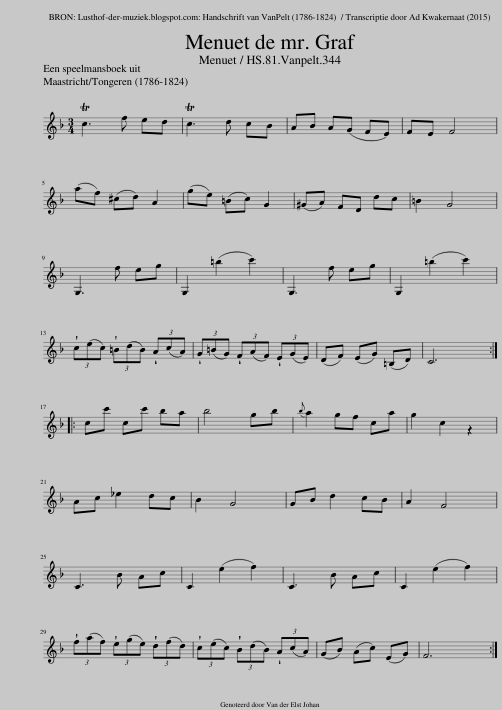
X:1
L:1/8
Q:1/4=104
M:3/4
I:linebreak $
K:F
V:1 treble
V:1
 Tc3 f ed | Tc3 d cB | AB A(G FE) | FE F4 |$ (af) (^cd) A2 | %5
 (ge) (=Bc) G2 | (^GA) FD dc | =B2 G4 |$ G,3 f eg | G,2 (=b2 c'2) | %10
 G,3 f eg | G,2 (=b2 c'2) |$ (3!wedge!c(ec) (3!wedge!=B(dB) (3!wedge!A(cA) | (3!wedge!G(=BG) (3!wedge!F(AF) (3!wedge!E(GE) | (DF) (EG) (=B,D) | %15
 C6 ::$ cc' cc' ba | b4 gb |{b} a2 gf ca | g2 c2 z2 |$ %20
 Ac _e2 dc | B2 G4 | GB d2 cB | A2 F4 |$ C3 B Ac | %25
 C2 (e2 f2) | C3 B Ac | C2 (e2 f2) |$ (3!wedge!f(af) (3!wedge!e(ge) (3!wedge!d(fd) | (3!wedge!c(ec) (3!wedge!B(dB) (3!wedge!A(cA) | %30
 (GB) (Ac) (EG) | F6 :| %32
